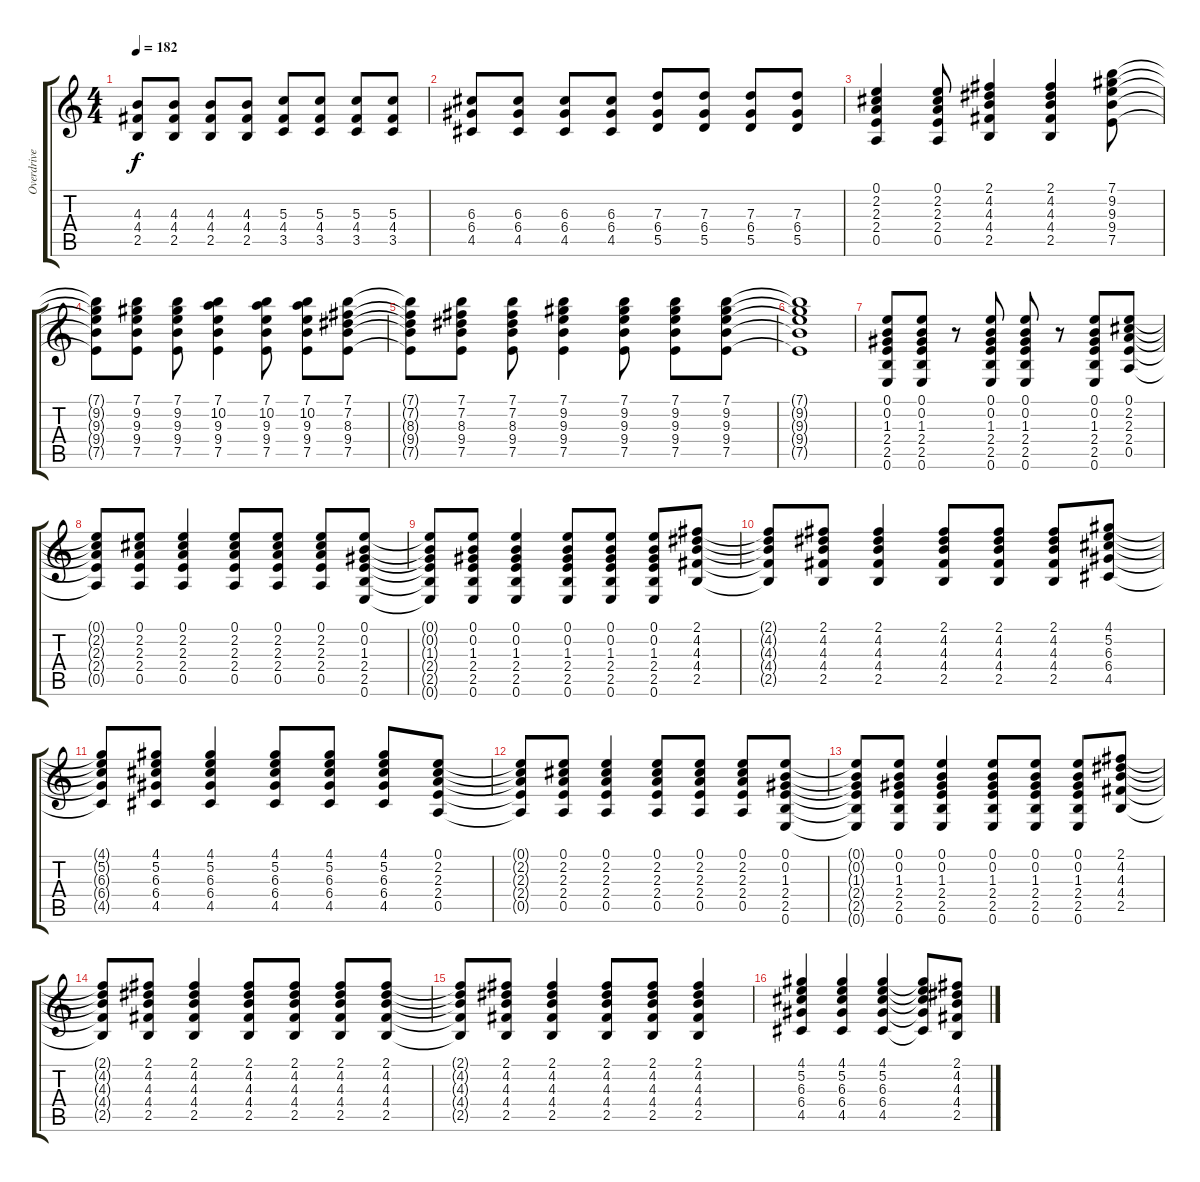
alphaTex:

\track ("Overdrive Guitar" "Overdrive ") {instrument electricguitarclean}
\staff {score tabs}
\tuning (E4 B3 G3 D3 A2 E2) {hide}
\ts (4 4)
\tempo 182
\clef g2
\ks c
(4.3 4.4 2.5).8{dy f} (4.3 4.4 2.5).8 (4.3 4.4 2.5).8 (4.3 4.4 2.5).8 (5.3 4.4 3.5).8 (5.3 4.4 3.5).8 (5.3 4.4 3.5).8 (5.3 4.4 3.5).8 |
(6.3 6.4 4.5).8 (6.3 6.4 4.5).8 (6.3 6.4 4.5).8 (6.3 6.4 4.5).8 (7.3 6.4 5.5).8 (7.3 6.4 5.5).8 (7.3 6.4 5.5).8 (7.3 6.4 5.5).8 |
(0.1 2.2 2.3 2.4 0.5).4 (0.1 2.2 2.3 2.4 0.5).8 (2.1 4.2 4.3 4.4 2.5).4 (2.1 4.2 4.3 4.4 2.5).4 (7.1 9.2 9.3 9.4 7.5).8 |
(7.1{t} 9.2{t} 9.3{t} 9.4{t} 7.5{t}).8 (7.1 9.2 9.3 9.4 7.5).8 (7.1 9.2 9.3 9.4 7.5).8 (7.1 10.2 9.3 9.4 7.5).4 (7.1 10.2 9.3 9.4 7.5).8 (7.1 10.2 9.3 9.4 7.5).8 (7.1 7.2 8.3 9.4 7.5).8 |
(7.1{t} 7.2{t} 8.3{t} 9.4{t} 7.5{t}).8 (7.1 7.2 8.3 9.4 7.5).8 (7.1 7.2 8.3 9.4 7.5).8 (7.1 9.2 9.3 9.4 7.5).4 (7.1 9.2 9.3 9.4 7.5).8 (7.1 9.2 9.3 9.4 7.5).8 (7.1 9.2 9.3 9.4 7.5).8 |
(7.1{t} 9.2{t} 9.3{t} 9.4{t} 7.5{t}).1 |
(0.1 0.2 1.3 2.4 2.5 0.6).8 (0.1 0.2 1.3 2.4 2.5 0.6).8 r.8 (0.1 0.2 1.3 2.4 2.5 0.6).8 (0.1 0.2 1.3 2.4 2.5 0.6).8 r.8 (0.1 0.2 1.3 2.4 2.5 0.6).8 (0.1 2.2 2.3 2.4 0.5).8 |
(0.1{t} 2.2{t} 2.3{t} 2.4{t} 0.5{t}).8 (0.1 2.2 2.3 2.4 0.5).8 (0.1 2.2 2.3 2.4 0.5).4 (0.1 2.2 2.3 2.4 0.5).8 (0.1 2.2 2.3 2.4 0.5).8 (0.1 2.2 2.3 2.4 0.5).8 (0.1 0.2 1.3 2.4 2.5 0.6).8 |
(0.1{t} 0.2{t} 1.3{t} 2.4{t} 2.5{t} 0.6{t}).8 (0.1 0.2 1.3 2.4 2.5 0.6).8 (0.1 0.2 1.3 2.4 2.5 0.6).4 (0.1 0.2 1.3 2.4 2.5 0.6).8 (0.1 0.2 1.3 2.4 2.5 0.6).8 (0.1 0.2 1.3 2.4 2.5 0.6).8 (2.1 4.2 4.3 4.4 2.5).8 |
(2.1{t} 4.2{t} 4.3{t} 4.4{t} 2.5{t}).8 (2.1 4.2 4.3 4.4 2.5).8 (2.1 4.2 4.3 4.4 2.5).4 (2.1 4.2 4.3 4.4 2.5).8 (2.1 4.2 4.3 4.4 2.5).8 (2.1 4.2 4.3 4.4 2.5).8 (4.1 5.2 6.3 6.4 4.5).8 |
(4.1{t} 5.2{t} 6.3{t} 6.4{t} 4.5{t}).8 (4.1 5.2 6.3 6.4 4.5).8 (4.1 5.2 6.3 6.4 4.5).4 (4.1 5.2 6.3 6.4 4.5).8 (4.1 5.2 6.3 6.4 4.5).8 (4.1 5.2 6.3 6.4 4.5).8 (0.1 2.2 2.3 2.4 0.5).8 |
(0.1{t} 2.2{t} 2.3{t} 2.4{t} 0.5{t}).8 (0.1 2.2 2.3 2.4 0.5).8 (0.1 2.2 2.3 2.4 0.5).4 (0.1 2.2 2.3 2.4 0.5).8 (0.1 2.2 2.3 2.4 0.5).8 (0.1 2.2 2.3 2.4 0.5).8 (0.1 0.2 1.3 2.4 2.5 0.6).8 |
(0.1{t} 0.2{t} 1.3{t} 2.4{t} 2.5{t} 0.6{t}).8 (0.1 0.2 1.3 2.4 2.5 0.6).8 (0.1 0.2 1.3 2.4 2.5 0.6).4 (0.1 0.2 1.3 2.4 2.5 0.6).8 (0.1 0.2 1.3 2.4 2.5 0.6).8 (0.1 0.2 1.3 2.4 2.5 0.6).8 (2.1 4.2 4.3 4.4 2.5).8 |
(2.1{t} 4.2{t} 4.3{t} 4.4{t} 2.5{t}).8 (2.1 4.2 4.3 4.4 2.5).8 (2.1 4.2 4.3 4.4 2.5).4 (2.1 4.2 4.3 4.4 2.5).8 (2.1 4.2 4.3 4.4 2.5).8 (2.1 4.2 4.3 4.4 2.5).8 (2.1 4.2 4.3 4.4 2.5).8 |
(2.1{t} 4.2{t} 4.3{t} 4.4{t} 2.5{t}).8 (2.1 4.2 4.3 4.4 2.5).8 (2.1 4.2 4.3 4.4 2.5).4 (2.1 4.2 4.3 4.4 2.5).8 (2.1 4.2 4.3 4.4 2.5).8 (2.1 4.2 4.3 4.4 2.5).4 |
(4.1 5.2 6.3 6.4 4.5).4 (4.1 5.2 6.3 6.4 4.5).4 (4.1 5.2 6.3 6.4 4.5).4 (4.1{t} 5.2{t} 6.3{t} 6.4{t} 4.5{t}).8 (2.1 4.2 4.3 4.4 2.5).8
